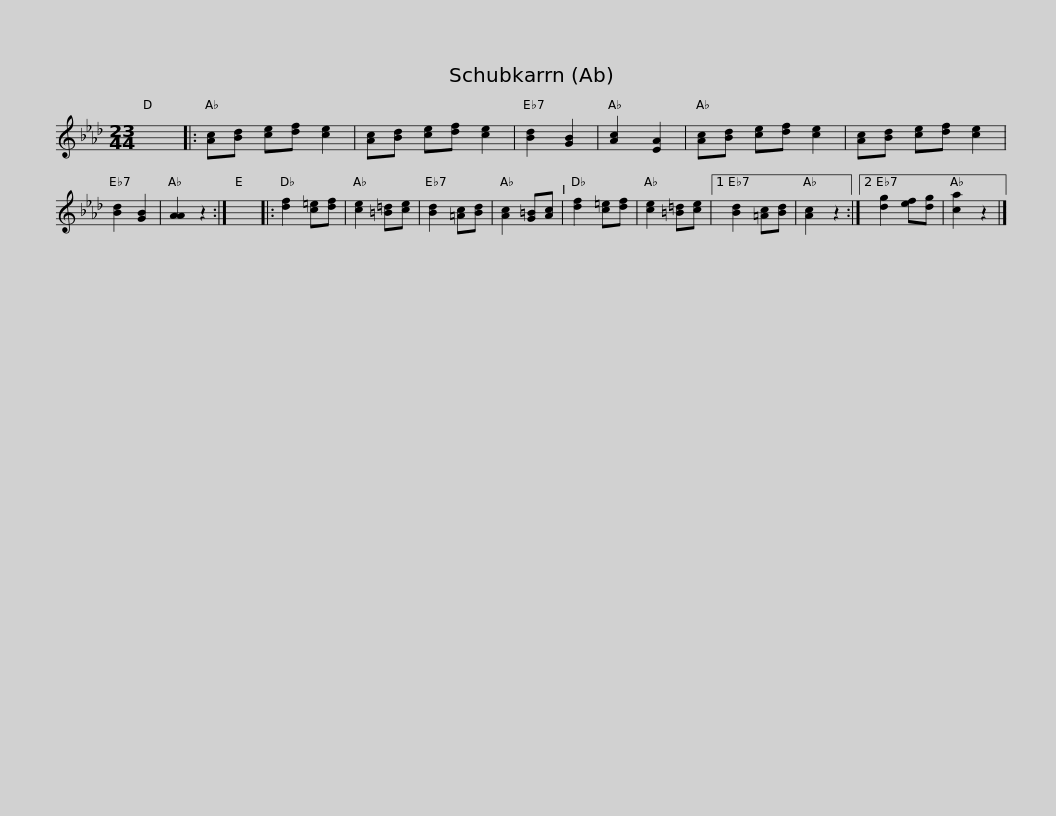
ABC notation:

X:1
L:1/8
M:23/44
I:linebreak $
K:Ab
V:1 treble
V:1
 x17/4 |: [Ac][Bd] [ce][df] [ce]2 | [Ac][Bd] [ce][df] [ce]2 | [Bd]2 [GB]2 | [Ac]2 [EA]2 | %5
 [Ac][Bd] [ce][df] [ce]2 | [Ac][Bd] [ce][df] [ce]2 | [Bd]2 [GB]2 | [AA]2 z2 :| x17/4 |: %10
 [df]2 [c=e][df] |$ [ce]2 [=B=d][ce] | [Bd]2 [=Ac][Bd] | [Ac]2 [G=B][Ac] | [df]2 [c=e][df] | %15
 [ce]2 [=B=d][ce] |1 [Bd]2 [=Ac][Bd] | [Ac]2 z2 :|2 [dg]2 [ef][dg] | [ca]2 z2 |] %20
